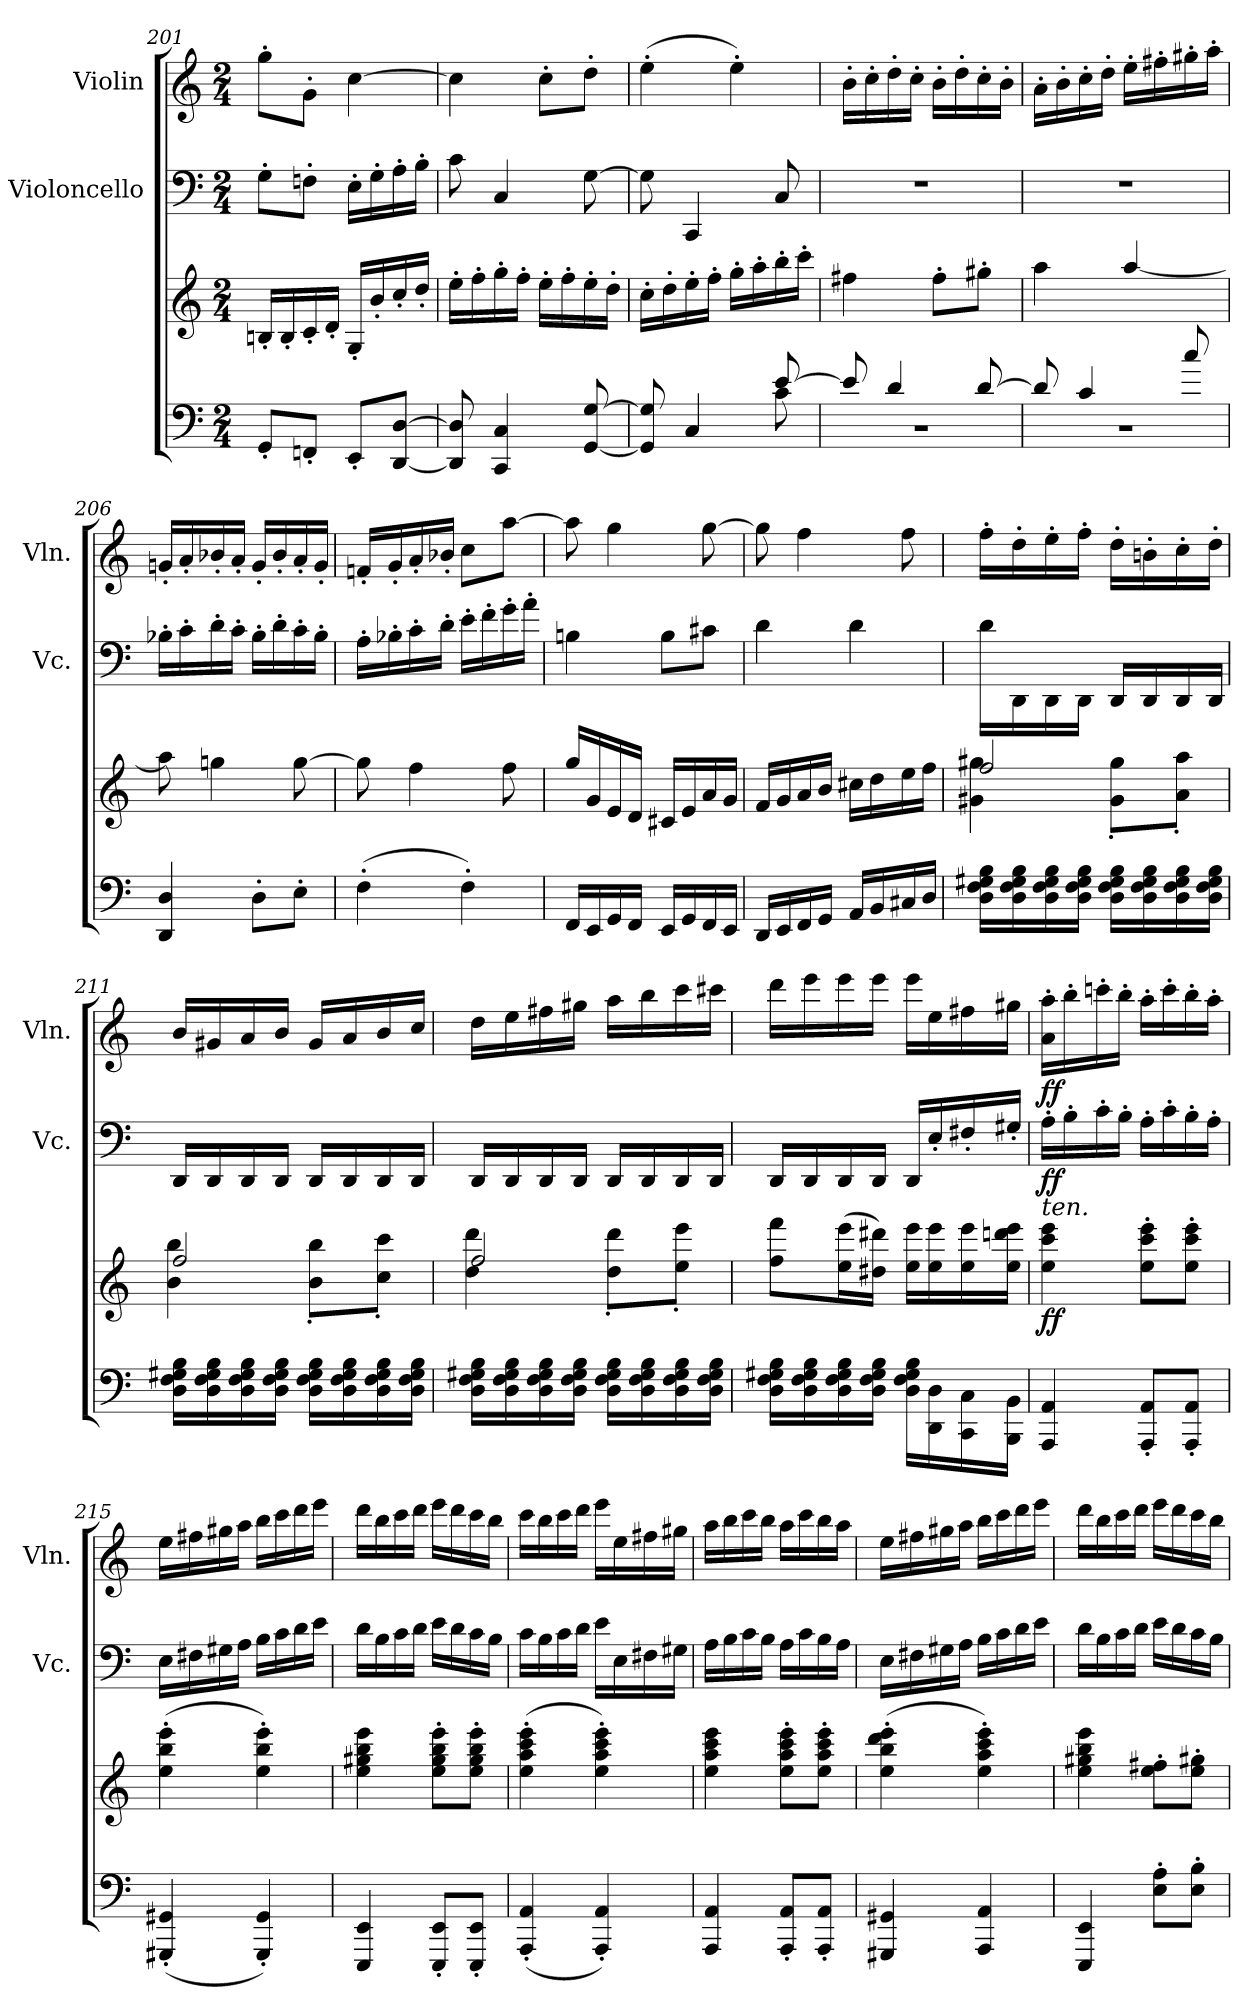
**kern	**kern	**dynam	**kern	**dynam	**kern	**dynam
*part3	*part3	*part3	*part2	*part2	*part1	*part1
*staff4	*staff3	*staff3/4	*staff2	*staff2	*staff1	*staff1
*	*	*	*I"Violoncello	*	*I"Violin	*
*	*	*	*I'Vc.	*	*I'Vln.	*
*clefF4	*clefG2	*	*clefF4	*	*clefG2	*
*k[]	*k[]	*	*k[]	*	*k[]	*
*M2/4	*M2/4	*	*M2/4	*	*M2/4	*
=201	=201	=201	=201	=201	=201	=201
8GG'/L	16Bn'/LL	.	8G'\L	.	8gg'\L	.
.	16B'/	.	.	.	.	.
8FFn'/J	16c'/	.	8Fn'\J	.	8g'\J	.
.	16d'/JJ	.	.	.	.	.
8EE'/L	16G'/LL	.	16E'\LL	.	[4cc\	.
.	16b'/	.	16G'\	.	.	.
[8DD/ [8D/J	16cc'/	.	16A'\	.	.	.
.	16dd'/JJ	.	16B'\JJ	.	.	.
=202	=202	=202	=202	=202	=202	=202
8DD]/ 8D]/	16ee'\LL	.	8c\	.	4cc\]	.
.	16ff'\	.	.	.	.	.
4CC/ 4C/	16gg'\	.	4C/	.	.	.
.	16ff'\JJ	.	.	.	.	.
.	16ee'\LL	.	.	.	8cc'\L	.
.	16ff'\	.	.	.	.	.
[8GG/ [8G/	16ee'\	.	[8G\	.	8dd'\J	.
.	16dd'\JJ	.	.	.	.	.
=203	=203	=203	=203	=203	=203	=203
*^	*	*	*	*	*	*
8GG]/ 8G]/	4ryy	16cc'\LL	.	8G\]	.	(>4ee'\	.
.	.	16dd'\	.	.	.	.	.
4C/	.	16ee'\	.	4CC/	.	.	.
.	.	16ff'\JJ	.	.	.	.	.
.	8ryy	16gg'\LL	.	.	.	4ee'\)	.
.	.	16aa'\	.	.	.	.	.
[8e/	8c\	16bb'\	.	8C/	.	.	.
.	.	16ccc'\JJ	.	.	.	.	.
=204	=204	=204	=204	=204	=204	=204	=204
8e/]	2r	4ff#X\	.	2r	.	16b'\LL	.
.	.	.	.	.	.	16cc'\	.
4d/	.	.	.	.	.	16dd'\	.
.	.	.	.	.	.	16cc'\JJ	.
.	.	8ff#'\L	.	.	.	16b'\LL	.
.	.	.	.	.	.	16dd'\	.
[8d/	.	8gg#X'\J	.	.	.	16cc'\	.
.	.	.	.	.	.	16b'\JJ	.
=205	=205	=205	=205	=205	=205	=205	=205
8d/]	2r	4aa\	.	2r	.	16a'\LL	.
.	.	.	.	.	.	16b'\	.
4c/	.	.	.	.	.	16cc'\	.
.	.	.	.	.	.	16dd'\JJ	.
.	.	[4aa/	.	.	.	16ee'\LL	.
.	.	.	.	.	.	16ff#X'\	.
8cc/	.	.	.	.	.	16gg#X'\	.
.	.	.	.	.	.	16aa'\JJ	.
*v	*v	*	*	*	*	*	*
=206	=206	=206	=206	=206	=206	=206
4DD/ 4D/	8aa\]	.	16B-X'\LL	.	16gn'/LL	.
.	.	.	16c'\	.	16a'/	.
.	4ggn\	.	16d'\	.	16b-X'/	.
.	.	.	16c'\JJ	.	16a'/JJ	.
8D'\L	.	.	16B-'\LL	.	16g'/LL	.
.	.	.	16d'\	.	16b-'/	.
8E'\J	[8gg\	.	16c'\	.	16a'/	.
.	.	.	16B-'\JJ	.	16g'/JJ	.
=207	=207	=207	=207	=207	=207	=207
(>4F'\	8gg\]	.	16A'\LL	.	16fn'/LL	.
.	.	.	16B-X'\	.	16g'/	.
.	4ff\	.	16c'\	.	16a'/	.
.	.	.	16d'\JJ	.	16b-X'/JJ	.
4F'\)	.	.	16e'\LL	.	8cc\L	.
.	.	.	16f'\	.	.	.
.	8ff\	.	16g'\	.	[8aa\J	.
.	.	.	16a'\JJ	.	.	.
=208	=208	=208	=208	=208	=208	=208
16FF/LL	16gg/LL	.	4Bn\	.	8aa\]	.
16EE/	16g/	.	.	.	.	.
16GG/	16e/	.	.	.	4gg\	.
16FF/JJ	16d/JJ	.	.	.	.	.
16EE/LL	16c#X/LL	.	8B\L	.	.	.
16GG/	16e/	.	.	.	.	.
16FF/	16a/	.	8c#X\J	.	[8gg\	.
16EE/JJ	16g/JJ	.	.	.	.	.
=209	=209	=209	=209	=209	=209	=209
16DD/LL	16f/LL	.	4d\	.	8gg\]	.
16EE/	16g/	.	.	.	.	.
16FF/	16a/	.	.	.	4ff\	.
16GG/JJ	16b/JJ	.	.	.	.	.
16AA/LL	16cc#X\LL	.	4d\	.	.	.
16BB/	16dd\	.	.	.	.	.
16C#X/	16ee\	.	.	.	8ff\	.
16D/JJ	16ff\JJ	.	.	.	.	.
=210	=210	=210	=210	=210	=210	=210
*	*^	*	*	*	*	*
!	!	!	!LO:DY:b	!	!LO:DY:b	!	!LO:DY:b
16D\ 16F\ 16G#X\ 16B\LL	2ff/	4g#X\ 4gg#X\	cresc.	16d\LL	cresc.	16ff'\LL	cresc.
16D\ 16F\ 16G#\ 16B\	.	.	.	16DD\	.	16dd'\	.
16D\ 16F\ 16G#\ 16B\	.	.	.	16DD\	.	16ee'\	.
16D\ 16F\ 16G#\ 16B\JJ	.	.	.	16DD\JJ	.	16ff'\JJ	.
16D\ 16F\ 16G#\ 16B\LL	.	8g#'\ 8gg#'\L	.	16DD/LL	.	16dd'\LL	.
16D\ 16F\ 16G#\ 16B\	.	.	.	16DD/	.	16bn'\	.
16D\ 16F\ 16G#\ 16B\	.	8a'\ 8aa'\J	.	16DD/	.	16cc'\	.
16D\ 16F\ 16G#\ 16B\JJ	.	.	.	16DD/JJ	.	16dd'\JJ	.
=211	=211	=211	=211	=211	=211	=211	=211
16D\ 16F\ 16G#X\ 16B\LL	2ff/	4b\ 4bb\	.	16DD/LL	.	16b/LL	.
16D\ 16F\ 16G#\ 16B\	.	.	.	16DD/	.	16g#X/	.
16D\ 16F\ 16G#\ 16B\	.	.	.	16DD/	.	16a/	.
16D\ 16F\ 16G#\ 16B\JJ	.	.	.	16DD/JJ	.	16b/JJ	.
16D\ 16F\ 16G#\ 16B\LL	.	8b'\ 8bb'\L	.	16DD/LL	.	16g#/LL	.
16D\ 16F\ 16G#\ 16B\	.	.	.	16DD/	.	16a/	.
16D\ 16F\ 16G#\ 16B\	.	8cc'\ 8ccc'\J	.	16DD/	.	16b/	.
16D\ 16F\ 16G#\ 16B\JJ	.	.	.	16DD/JJ	.	16cc/JJ	.
=212	=212	=212	=212	=212	=212	=212	=212
16D\ 16F\ 16G#X\ 16B\LL	2ff/	4dd\ 4ddd\	.	16DD/LL	.	16dd\LL	.
16D\ 16F\ 16G#\ 16B\	.	.	.	16DD/	.	16ee\	.
16D\ 16F\ 16G#\ 16B\	.	.	.	16DD/	.	16ff#X\	.
16D\ 16F\ 16G#\ 16B\JJ	.	.	.	16DD/JJ	.	16gg#X\JJ	.
16D\ 16F\ 16G#\ 16B\LL	.	8dd'\ 8ddd'\L	.	16DD/LL	.	16aa\LL	.
16D\ 16F\ 16G#\ 16B\	.	.	.	16DD/	.	16bb\	.
16D\ 16F\ 16G#\ 16B\	.	8ee'\ 8eee'\J	.	16DD/	.	16ccc\	.
16D\ 16F\ 16G#\ 16B\JJ	.	.	.	16DD/JJ	.	16ccc#X\JJ	.
*	*v	*v	*	*	*	*	*
=213	=213	=213	=213	=213	=213	=213
16D\ 16F\ 16G#X\ 16B\LL	8ff\ 8fff\L	.	16DD/LL	.	16ddd\LL	.
16D\ 16F\ 16G#\ 16B\	.	.	16DD/	.	16eee\	.
16D\ 16F\ 16G#\ 16B\	(>16ee\ 16eee\L	.	16DD/	.	16eee\	.
16D\ 16F\ 16G#\ 16B\JJ	16dd#X\ 16ddd#X\JJ)	.	16DD/JJ	.	16eee\JJ	.
16D\ 16F\ 16G#\ 16B\LL	16ee\ 16eee\LL	.	16DD/LL	.	16eee\LL	.
16DD\ 16D\	16ee\ 16eee\	.	16E'/	.	16ee\	.
16CC\ 16C\	16ee\ 16eee\	.	16F#X'/	.	16ff#X\	.
16BBB\ 16BB\JJ	16ee\ 16dddn\ 16eee\JJ	.	16G#X'/JJ	.	16gg#X\JJ	.
=214	=214	=214	=214	=214	=214	=214
!	!LO:TX:a:i:t=ten.	!	!	!	!	!
!	!	!LO:DY:b	!	!LO:DY:b	!	!LO:DY:b
4AAA/ 4AA/	4ee\ 4ccc\ 4eee\	ff	16A'\LL	ff	16a'\ 16aa'\LL	ff
.	.	.	16B'\	.	16bb'\	.
.	.	.	16c'\	.	16cccn'\	.
.	.	.	16B'\JJ	.	16bb'\JJ	.
8AAA'/ 8AA'/L	8ee'\ 8ccc'\ 8eee'\L	.	16A'\LL	.	16aa'\LL	.
.	.	.	16c'\	.	16ccc'\	.
8AAA'/ 8AA'/J	8ee'\ 8ccc'\ 8eee'\J	.	16B'\	.	16bb'\	.
.	.	.	16A'\JJ	.	16aa'\JJ	.
=215	=215	=215	=215	=215	=215	=215
(<4GGG#X'/ 4GG#X'/	(>4ee'\ 4bb'\ 4eee'\	.	16E\LL	.	16ee\LL	.
.	.	.	16F#X\	.	16ff#X\	.
.	.	.	16G#X\	.	16gg#X\	.
.	.	.	16A\JJ	.	16aa\JJ	.
4GGG#'/ 4GG#'/)	4ee'\ 4bb'\ 4eee'\)	.	16B\LL	.	16bb\LL	.
.	.	.	16c\	.	16ccc\	.
.	.	.	16d\	.	16ddd\	.
.	.	.	16e\JJ	.	16eee\JJ	.
=216	=216	=216	=216	=216	=216	=216
4EEE/ 4EE/	4ee\ 4gg#X\ 4bb\ 4eee\	.	16d\LL	.	16ddd\LL	.
.	.	.	16B\	.	16bb\	.
.	.	.	16c\	.	16ccc\	.
.	.	.	16d\JJ	.	16ddd\JJ	.
8EEE'/ 8EE'/L	8ee'\ 8gg#'\ 8bb'\ 8eee'\L	.	16e\LL	.	16eee\LL	.
.	.	.	16d\	.	16ddd\	.
8EEE'/ 8EE'/J	8ee'\ 8gg#'\ 8bb'\ 8eee'\J	.	16c\	.	16ccc\	.
.	.	.	16B\JJ	.	16bb\JJ	.
=217	=217	=217	=217	=217	=217	=217
(<4AAA'/ 4AA'/	(>4ee'\ 4aa'\ 4ccc'\ 4eee'\	.	16c\LL	.	16ccc\LL	.
.	.	.	16B\	.	16bb\	.
.	.	.	16c\	.	16ccc\	.
.	.	.	16d\JJ	.	16ddd\JJ	.
4AAA'/ 4AA'/)	4ee'\ 4aa'\ 4ccc'\ 4eee'\)	.	16e\LL	.	16eee\LL	.
.	.	.	16E\	.	16ee\	.
.	.	.	16F#X\	.	16ff#X\	.
.	.	.	16G#X\JJ	.	16gg#X\JJ	.
=218	=218	=218	=218	=218	=218	=218
4AAA/ 4AA/	4ee\ 4aa\ 4ccc\ 4eee\	.	16A\LL	.	16aa\LL	.
.	.	.	16B\	.	16bb\	.
.	.	.	16c\	.	16ccc\	.
.	.	.	16B\JJ	.	16bb\JJ	.
8AAA'/ 8AA'/L	8ee'\ 8aa'\ 8ccc'\ 8eee'\L	.	16A\LL	.	16aa\LL	.
.	.	.	16c\	.	16ccc\	.
8AAA'/ 8AA'/J	8ee'\ 8aa'\ 8ccc'\ 8eee'\J	.	16B\	.	16bb\	.
.	.	.	16A\JJ	.	16aa\JJ	.
=219	=219	=219	=219	=219	=219	=219
4GGG#X/ 4GG#X/	(>4ee'\ 4bb'\ 4ddd'\ 4eee'\	.	16E\LL	.	16ee\LL	.
.	.	.	16F#X\	.	16ff#X\	.
.	.	.	16G#X\	.	16gg#X\	.
.	.	.	16A\JJ	.	16aa\JJ	.
4AAA/ 4AA/	4ee'\ 4aa'\ 4ccc'\ 4eee'\)	.	16B\LL	.	16bb\LL	.
.	.	.	16c\	.	16ccc\	.
.	.	.	16d\	.	16ddd\	.
.	.	.	16e\JJ	.	16eee\JJ	.
=220	=220	=220	=220	=220	=220	=220
4EEE/ 4EE/	4ee\ 4gg#X\ 4bb\ 4eee\	.	16d\LL	.	16ddd\LL	.
.	.	.	16B\	.	16bb\	.
.	.	.	16c\	.	16ccc\	.
.	.	.	16d\JJ	.	16ddd\JJ	.
8E'\ 8A'\L	8ee'\ 8ff#X'\L	.	16e\LL	.	16eee\LL	.
.	.	.	16d\	.	16ddd\	.
8E'\ 8B'\J	8ee'\ 8gg#X'\J	.	16c\	.	16ccc\	.
.	.	.	16B\JJ	.	16bb\JJ	.
=	=	=	=	=	=	=
*-	*-	*-	*-	*-	*-	*-
